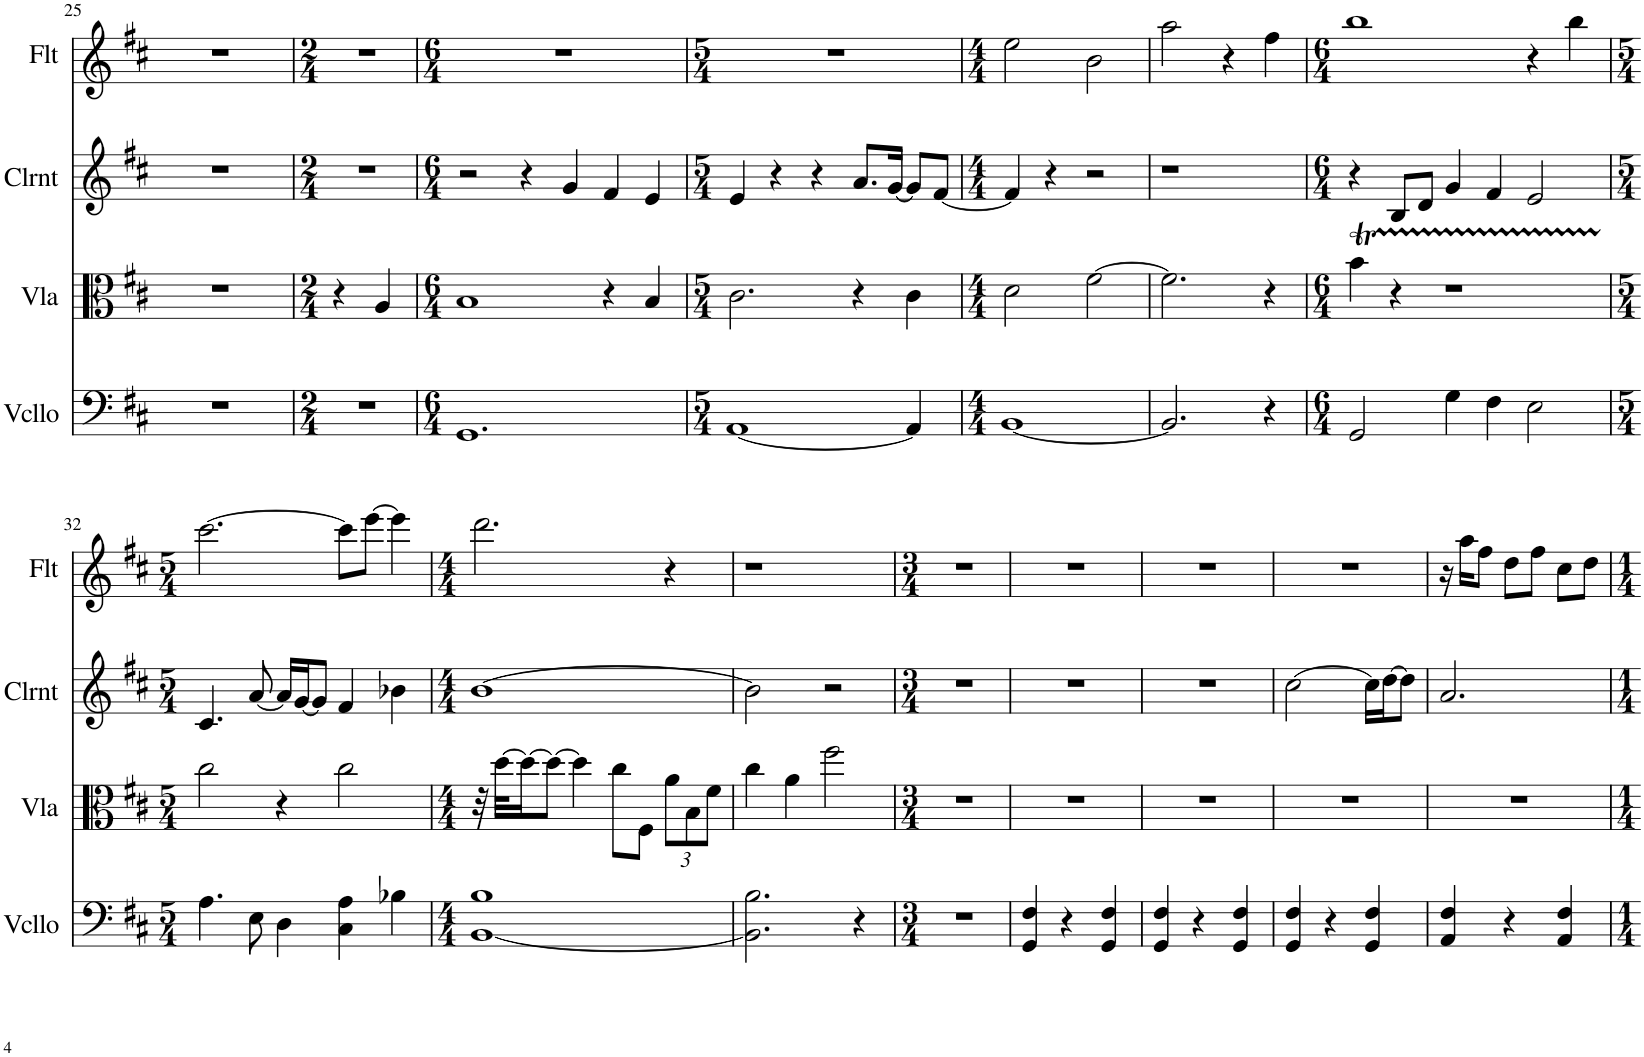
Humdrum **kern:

**kern	**kern	**kern	**kern
*part4	*part3	*part2	*part1
*staff4	*staff3	*staff2	*staff1
*I"Cello	*I"Viola	*I"Clarinet	*I"Flute
*	*I'Vla	*I'Clrnt	*I'Flt
!!LO:PB:g=z
*clefF4	*clefC3	*clefG2	*clefG2
*k[f#c#]	*k[f#c#]	*k[f#c#]	*k[f#c#]
*M3/2	*M3/2	*M3/2	*M3/2
=25	=25	=25	=25
1.r	1.r	1.r	1.r
=26	=26	=26	=26
*M2/4	*M2/4	*M2/4	*M2/4
2r	4r	2r	2r
.	4A/	.	.
=27	=27	=27	=27
*M6/4	*M6/4	*M6/4	*M6/4
1.GG	1B	2r	1.r
.	.	4r	.
.	.	4g/	.
.	4r	4f#/	.
.	4B/	4e/	.
=28	=28	=28	=28
*M5/4	*M5/4	*M5/4	*M5/4
[1AA	2.c#\	4e/	4%5r
.	.	4r	.
.	.	4r	.
.	4r	8.a/L	.
.	.	[16g/Jk	.
4AA/]	4c#\	8g/L]	.
.	.	[8f#/J	.
=29	=29	=29	=29
*M4/4	*M4/4	*M4/4	*M4/4
[1BB	2d\	4f#/]	2ee\
.	.	4r	.
.	[2f#\	2r	2b\
=30	=30	=30	=30
2.BB/]	2.f#\]	1r	2aa\
.	.	.	4r
4r	4r	.	4ff#\
=31	=31	=31	=31
*M6/4	*M6/4	*M6/4	*M6/4
2GG/	4bT\	4r	1bb
.	4r	8B/L	.
.	.	8d/J	.
4G\	1r	4g/	.
4F#\	.	4f#/	.
2E\	.	2e/	4r
.	.	.	4bb\
!!LO:LB:g=z
=32	=32	=32	=32
*M5/4	*M5/4	*M5/4	*M5/4
4.A\	2cc#\	4.c#/	[2.ccc#\
8E\	.	[8a/	.
4D\	4r	16a/LL]	.
.	.	[16g/J	.
.	.	8g/J]	.
4C#\ 4A\	2cc#\	4f#/	8ccc#\L]
.	.	.	[8eee\J
4B-X\	.	4b-X\	4eee\]
=33	=33	=33	=33
*M4/4	*M4/4	*M4/4	*M4/4
[1BB 1B	32r	[1b	2.ddd\
.	[32dd\KLL	.	.
.	16dd\J_	.	.
.	8dd\J_	.	.
.	4dd\]	.	.
.	8cc#\L	.	.
.	8F#\J	.	.
*	*Xbrackettup	*	*
.	12a\L	.	4r
.	12B\	.	.
.	12f#\J	.	.
=34	=34	=34	=34
2.BB\] 2.B\	4cc#\	2b\]	1r
.	4a\	.	.
.	2ff#\	2r	.
4r	.	.	.
=35	=35	=35	=35
*M3/4	*M3/4	*M3/4	*M3/4
2.r	2.r	2.r	2.r
=36	=36	=36	=36
4GG/ 4F#/	2.r	2.r	2.r
4r	.	.	.
4GG/ 4F#/	.	.	.
=37	=37	=37	=37
4GG/ 4F#/	2.r	2.r	2.r
4r	.	.	.
4GG/ 4F#/	.	.	.
=38	=38	=38	=38
4GG/ 4F#/	2.r	[2cc#\	2.r
4r	.	.	.
4GG/ 4F#/	.	16cc#\LL]	.
.	.	[16dd\J	.
.	.	8dd\J]	.
=39	=39	=39	=39
4AA/ 4F#/	2.r	2.a/	16r
.	.	.	16aa\KL
.	.	.	8ff#\J
4r	.	.	8dd\L
.	.	.	8ff#\J
4AA/ 4F#/	.	.	8cc#\L
.	.	.	8dd\J
=	=	=	=
*-	*-	*-	*-
